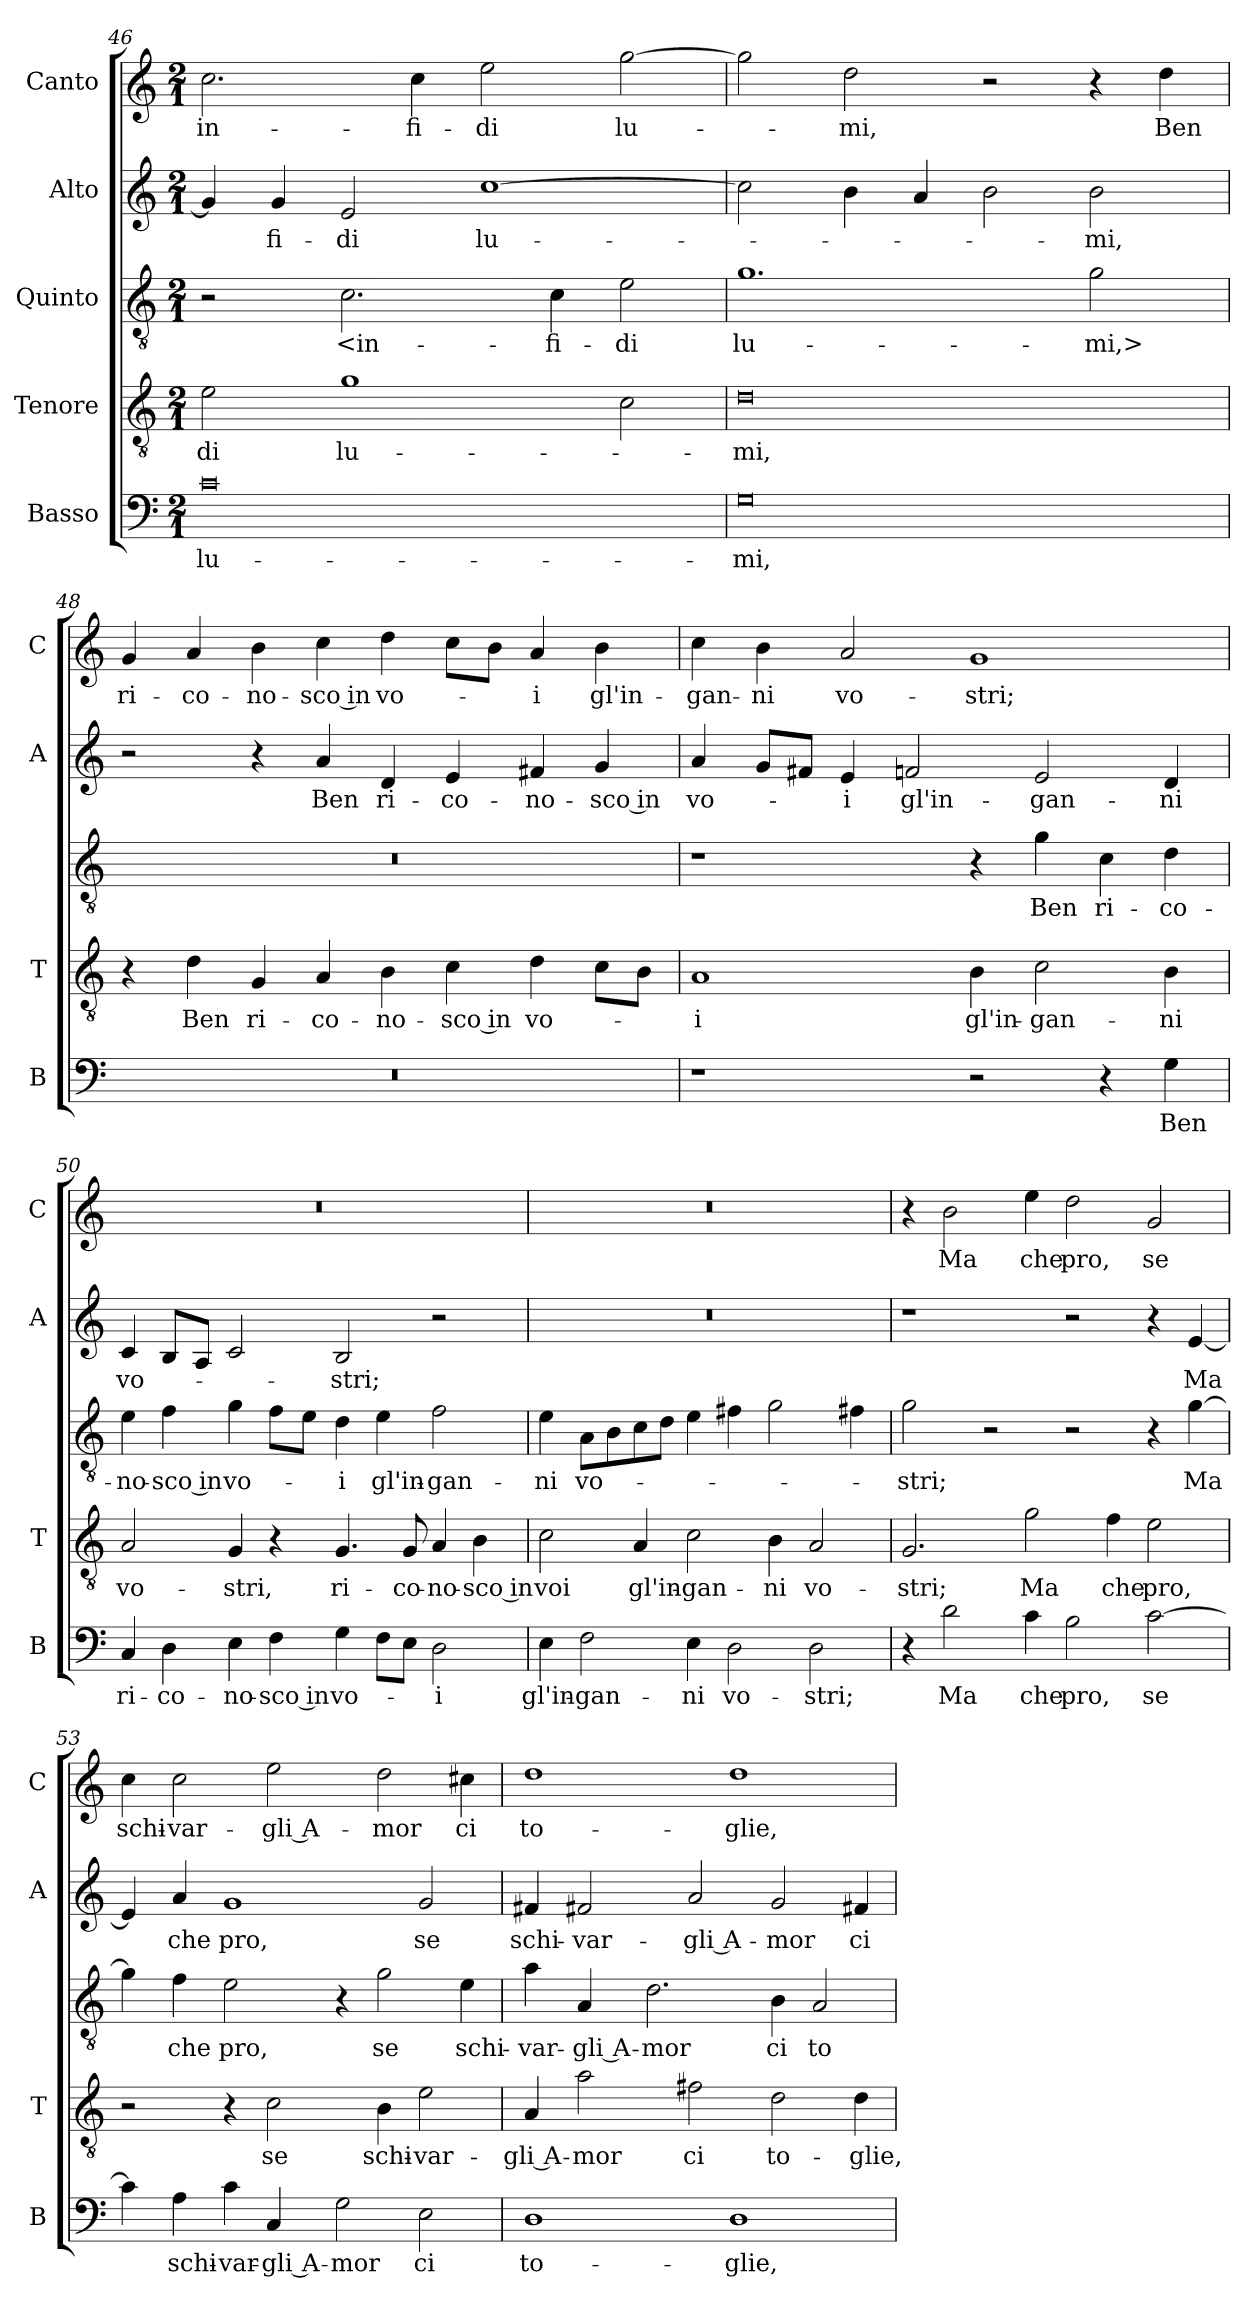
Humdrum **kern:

**kern	**text	**kern	**text	**kern	**text	**kern	**text	**kern	**text
*part5	*part5	*part4	*part4	*part3	*part3	*part2	*part2	*part1	*part1
*staff5	*staff5	*staff4	*staff4	*staff3	*staff3	*staff2	*staff2	*staff1	*staff1
*I"Basso	*	*I"Tenore	*	*I"Quinto	*	*I"Alto	*	*I"Canto	*
*I'B	*	*I'T	*	*	*	*I'A	*	*I'C	*
*clefF4	*	*clefGv2	*	*clefGv2	*	*clefG2	*	*clefG2	*
*k[]	*	*k[]	*	*k[]	*	*k[]	*	*k[]	*
*M2/1	*	*M2/1	*	*M2/1	*	*M2/1	*	*M2/1	*
=46	=46	=46	=46	=46	=46	=46	=46	=46	=46
0c	lu-	2e	-di	2r	.	4g]	.	2.cc	in-
.	.	.	.	.	.	4g	-fi-	.	.
.	.	1g	lu-	2.c	<in-	2e	-di	.	.
.	.	.	.	.	.	.	.	4cc	-fi-
.	.	.	.	.	.	[1cc	lu-	2ee	-di
.	.	.	.	4c	-fi-	.	.	.	.
.	.	2c	.	2e	-di	.	.	[2gg	lu-
=47	=47	=47	=47	=47	=47	=47	=47	=47	=47
0G	-mi,	0d	-mi,	1.g	lu-	2cc]	.	2gg]	.
.	.	.	.	.	.	4b	.	2dd	-mi,
.	.	.	.	.	.	4a	.	.	.
.	.	.	.	.	.	2b	.	2r	.
.	.	.	.	2g	-mi,>	2b	-mi,	4r	.
.	.	.	.	.	.	.	.	4dd	Ben
=48	=48	=48	=48	=48	=48	=48	=48	=48	=48
0r	.	4r	.	0r	.	2r	.	4g	ri-
.	.	4d	Ben	.	.	.	.	4a	-co-
.	.	4G	ri-	.	.	4r	.	4b	-no-
.	.	4A	-co-	.	.	4a	Ben	4cc	-sco in
.	.	4B	-no-	.	.	4d	ri-	4dd	vo-
.	.	4c	-sco in	.	.	4e	-co-	8ccL	.
.	.	.	.	.	.	.	.	8bJ	.
.	.	4d	vo-	.	.	4f#X	-no-	4a	-i
.	.	8cL	.	.	.	4g	-sco in	4b	gl'in-
.	.	8BJ	.	.	.	.	.	.	.
=49	=49	=49	=49	=49	=49	=49	=49	=49	=49
1r	.	1A	-i	1r	.	4a	vo-	4cc	-gan-
.	.	.	.	.	.	8gL	.	4b	-ni
.	.	.	.	.	.	8f#XJ	.	.	.
.	.	.	.	.	.	4e	-i	2a	vo-
.	.	.	.	.	.	2fn	gl'in-	.	.
2r	.	4B	gl'in-	4r	.	.	.	1g	-stri;
.	.	2c	-gan-	4g	Ben	2e	-gan-	.	.
4r	.	.	.	4c	ri-	.	.	.	.
4G	Ben	4B	-ni	4d	-co-	4d	-ni	.	.
=50	=50	=50	=50	=50	=50	=50	=50	=50	=50
4C	ri-	2A	vo-	4e	-no-	4c	vo-	0r	.
4D	-co-	.	.	4f	-sco in	8BL	.	.	.
.	.	.	.	.	.	8AJ	.	.	.
4E	-no-	4G	-stri,	4g	vo-	2c	.	.	.
4F	-sco in	4r	.	8fL	.	.	.	.	.
.	.	.	.	8eJ	.	.	.	.	.
4G	vo-	4.G	ri-	4d	-i	2B	-stri;	.	.
8FL	.	.	.	4e	gl'in-	.	.	.	.
8EJ	.	8G	-co-	.	.	.	.	.	.
2D	-i	4A	-no-	2f	-gan-	2r	.	.	.
.	.	4B	-sco in	.	.	.	.	.	.
=51	=51	=51	=51	=51	=51	=51	=51	=51	=51
4E	gl'in-	2c	voi	4e	-ni	0r	.	0r	.
2F	-gan-	.	.	8AL	vo-	.	.	.	.
.	.	.	.	8B	.	.	.	.	.
.	.	4A	gl'in-	8c	.	.	.	.	.
.	.	.	.	8dJ	.	.	.	.	.
4E	-ni	2c	-gan-	4e	.	.	.	.	.
2D	vo-	.	.	4f#X	.	.	.	.	.
.	.	4B	-ni	2g	.	.	.	.	.
2D	-stri;	2A	vo-	.	.	.	.	.	.
.	.	.	.	4f#X	.	.	.	.	.
=52	=52	=52	=52	=52	=52	=52	=52	=52	=52
4r	.	2.G	-stri;	2g	-stri;	1r	.	4r	.
2d	Ma	.	.	.	.	.	.	2b	Ma
.	.	.	.	2r	.	.	.	.	.
4c	che	2g	Ma	.	.	.	.	4ee	che
2B	pro,	.	.	2r	.	2r	.	2dd	pro,
.	.	4f	che	.	.	.	.	.	.
[2c	se	2e	pro,	4r	.	4r	.	2g	se
.	.	.	.	[4g	Ma	[4e	Ma	.	.
=53	=53	=53	=53	=53	=53	=53	=53	=53	=53
4c]	.	2r	.	4g]	.	4e]	.	4cc	schi-
4A	schi-	.	.	4f	che	4a	che	2cc	-var-
4c	-var-	4r	.	2e	pro,	1g	pro,	.	.
4C	-gli A-	2c	se	.	.	.	.	2ee	-gli A-
2G	-mor	.	.	4r	.	.	.	.	.
.	.	4B	schi-	2g	se	.	.	2dd	-mor
2E	ci	2e	-var-	.	.	2g	se	.	.
.	.	.	.	4e	schi-	.	.	4cc#X	ci
=54	=54	=54	=54	=54	=54	=54	=54	=54	=54
1D	to-	4A	-gli A-	4a	-var-	4f#X	schi-	1dd	to-
.	.	2a	-mor	4A	-gli A-	2f#X	-var-	.	.
.	.	.	.	2.d	-mor	.	.	.	.
.	.	2f#X	ci	.	.	2a	-gli A-	.	.
1D	-glie,	.	.	.	.	.	.	1dd	-glie,
.	.	2d	to-	4B	ci	2g	-mor	.	.
.	.	.	.	2A	to-	.	.	.	.
.	.	4d	-glie,	.	.	4f#X	ci	.	.
=	=	=	=	=	=	=	=	=	=
*-	*-	*-	*-	*-	*-	*-	*-	*-	*-
